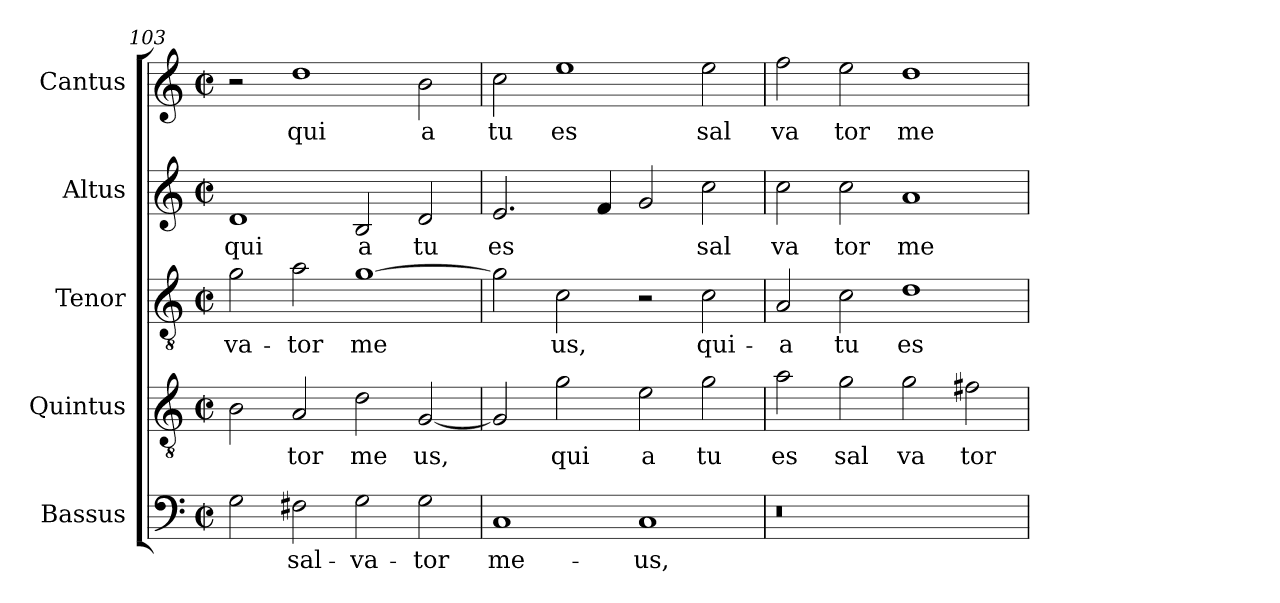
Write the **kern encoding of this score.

**kern	**text	**kern	**text	**kern	**text	**kern	**text	**kern	**text
*part5	*part5	*part4	*part4	*part3	*part3	*part2	*part2	*part1	*part1
*staff5	*staff5	*staff4	*staff4	*staff3	*staff3	*staff2	*staff2	*staff1	*staff1
*I"Bassus	*	*I"Quintus	*	*I"Tenor	*	*I"Altus	*	*I"Cantus	*
*clefF4	*	*clefGv2	*	*clefGv2	*	*clefG2	*	*clefG2	*
*k[]	*	*k[]	*	*k[]	*	*k[]	*	*k[]	*
*C:	*	*C:	*	*C:	*	*C:	*	*C:	*
*M2/2	*	*M2/2	*	*M2/2	*	*M2/2	*	*M2/2	*
*met(c|)	*	*met(c|)	*	*met(c|)	*	*met(c|)	*	*met(c|)	*
=103	=103	=103	=103	=103	=103	=103	=103	=103	=103
!	!LO:LY:b:cj	!	!LO:LY:b:cj	!	!LO:LY:b:cj	!	!LO:LY:b:cj	!	!
2G\	.	2B\	.	2g\	-va-	1d	qui	2r	.
!	!LO:LY:b:cj	!	!LO:LY:b:cj	!	!LO:LY:b:cj	!	!	!	!LO:LY:b:cj
2F#X\	sal-	2A/	tor	2a\	-tor	.	.	1dd	qui
!	!LO:LY:b:cj	!	!LO:LY:b:cj	!	!LO:LY:b:cj	!	!LO:LY:b:cj	!	!
2G\	-va-	2d\	me	[>1g	me-	2B/	a	.	.
!	!LO:LY:b:cj	!	!LO:LY:b:cj	!	!	!	!LO:LY:b:cj	!	!LO:LY:b:cj
2G\	-tor	[<2G/	us,	.	.	2d/	tu	2b\	a
=104	=104	=104	=104	=104	=104	=104	=104	=104	=104
!	!LO:LY:b:cj	!	!LO:LY:b:cj	!	!LO:LY:b:cj	!	!LO:LY:b:cj	!	!LO:LY:b:cj
1C	me-	2G/]	.	2g\]	--	2.e/	es	2cc\	tu
!	!	!	!LO:LY:b:cj	!	!LO:LY:b:cj	!	!	!	!LO:LY:b:cj
.	.	2g\	qui	2c\	-us,	.	.	1ee	es
!	!	!	!	!	!	!	!LO:LY:b:cj	!	!
.	.	.	.	.	.	4f/	.	.	.
!	!LO:LY:b:cj	!	!LO:LY:b:cj	!	!	!	!LO:LY:b:cj	!	!
1C	-us,	2e\	a	2r	.	2g/	.	.	.
!	!	!	!LO:LY:b:cj	!	!LO:LY:b:cj	!	!LO:LY:b:cj	!	!LO:LY:b:cj
.	.	2g\	tu	2c\	qui-	2cc\	sal	2ee\	sal
=105	=105	=105	=105	=105	=105	=105	=105	=105	=105
!	!	!	!LO:LY:b:cj	!	!LO:LY:b:cj	!	!LO:LY:b:cj	!	!LO:LY:b:cj
0r	.	2a\	es	2A/	-a	2cc\	va	2ff\	va
!	!	!	!LO:LY:b:cj	!	!LO:LY:b:cj	!	!LO:LY:b:cj	!	!LO:LY:b:cj
.	.	2g\	sal	2c\	tu	2cc\	tor	2ee\	tor
!	!	!	!LO:LY:b:cj	!	!LO:LY:b:cj	!	!LO:LY:b:cj	!	!LO:LY:b:cj
.	.	2g\	va	1d	es	1a	me	1dd	me
!	!	!	!LO:LY:b:cj	!	!	!	!	!	!
.	.	2f#X\	tor	.	.	.	.	.	.
=	=	=	=	=	=	=	=	=	=
*-	*-	*-	*-	*-	*-	*-	*-	*-	*-
